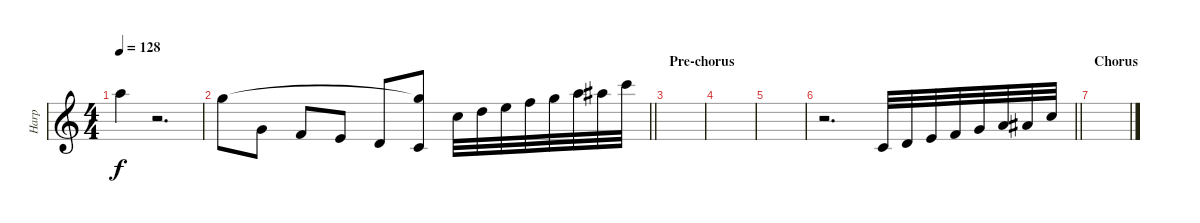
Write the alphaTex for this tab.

\track ("Harp" "Harp") {instrument orchestralharp}
\staff {score}
\tuning (E4 B3 G3 D3 A2 E2) {hide}
\ts (4 4)
\tempo 128
\clef g2
\ks c
17.1.4{dy f} r.2{d} |
\barLineRight lightlight
15.1.8 8.2.8 6.2.8 5.2.8 3.2.8 (15.1{t} 1.2).8 8.1.32 10.1.32 12.1.32 13.1.32 15.1.32 17.1.32 18.1.32 20.1.32 |
\section ("" "Pre-chorus")
|
|
|
\barLineRight lightlight
r.2{d} 1.2.32 3.2.32 0.1.32 1.1.32 3.1.32 5.1.32 6.1.32 8.1.32 |
\section ("" "Chorus")
